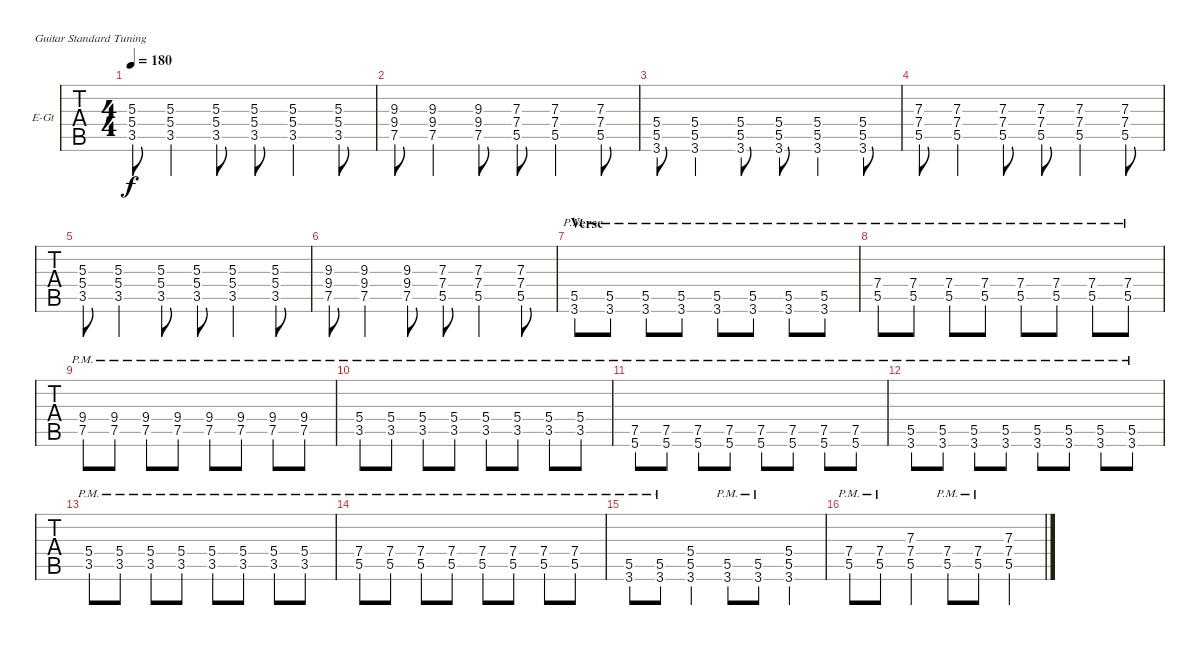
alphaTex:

\bracketExtendMode groupsimilarinstruments
\firstSystemTrackNameOrientation horizontal
\otherSystemsTrackNameOrientation horizontal
\track ("Electric Guitar" "E-Gt") {instrument distortionguitar}
\staff {tabs}
\tuning (E4 B3 G3 D3 A2 E2)
\ts (4 4)
\tempo 180
\clef g2
\ks c
(3.5 5.4 5.3).8{dy f} (3.5 5.4 5.3).4 (3.5 5.4 5.3).8 (3.5 5.4 5.3).8 (3.5 5.4 5.3).4 (3.5 5.4 5.3).8 |
(7.5 9.4 9.3).8 (7.5 9.4 9.3).4 (7.5 9.4 9.3).8 (5.5 7.4 7.3).8 (5.5 7.4 7.3).4 (5.5 7.4 7.3).8 |
(3.6 5.5 5.4).8 (3.6 5.5 5.4).4 (3.6 5.5 5.4).8 (3.6 5.5 5.4).8 (3.6 5.5 5.4).4 (3.6 5.5 5.4).8 |
(5.5 7.4 7.3).8 (5.5 7.4 7.3).4 (5.5 7.4 7.3).8 (5.5 7.4 7.3).8 (5.5 7.4 7.3).4 (5.5 7.4 7.3).8 |
(3.5 5.4 5.3).8 (3.5 5.4 5.3).4 (3.5 5.4 5.3).8 (3.5 5.4 5.3).8 (3.5 5.4 5.3).4 (3.5 5.4 5.3).8 |
(7.5 9.4 9.3).8 (7.5 9.4 9.3).4 (7.5 9.4 9.3).8 (5.5 7.4 7.3).8 (5.5 7.4 7.3).4 (5.5 7.4 7.3).8 |
\section ("" "Verse")
(3.6{pm} 5.5{pm}).8 (3.6{pm} 5.5{pm}).8 (3.6{pm} 5.5{pm}).8 (3.6{pm} 5.5{pm}).8 (3.6{pm} 5.5{pm}).8 (3.6{pm} 5.5{pm}).8 (3.6{pm} 5.5{pm}).8 (3.6{pm} 5.5{pm}).8 |
(5.5{pm} 7.4{pm}).8 (5.5{pm} 7.4{pm}).8 (5.5{pm} 7.4{pm}).8 (5.5{pm} 7.4{pm}).8 (5.5{pm} 7.4{pm}).8 (5.5{pm} 7.4{pm}).8 (5.5{pm} 7.4{pm}).8 (5.5{pm} 7.4{pm}).8 |
(7.5{pm} 9.4{pm}).8 (7.5{pm} 9.4{pm}).8 (7.5{pm} 9.4{pm}).8 (7.5{pm} 9.4{pm}).8 (7.5{pm} 9.4{pm}).8 (7.5{pm} 9.4{pm}).8 (7.5{pm} 9.4{pm}).8 (7.5{pm} 9.4{pm}).8 |
(3.5{pm} 5.4{pm}).8 (3.5{pm} 5.4{pm}).8 (3.5{pm} 5.4{pm}).8 (3.5{pm} 5.4{pm}).8 (3.5{pm} 5.4{pm}).8 (3.5{pm} 5.4{pm}).8 (3.5{pm} 5.4{pm}).8 (3.5{pm} 5.4{pm}).8 |
(5.6{pm} 7.5{pm}).8 (5.6{pm} 7.5{pm}).8 (5.6{pm} 7.5{pm}).8 (5.6{pm} 7.5{pm}).8 (5.6{pm} 7.5{pm}).8 (5.6{pm} 7.5{pm}).8 (5.6{pm} 7.5{pm}).8 (5.6{pm} 7.5{pm}).8 |
(3.6{pm} 5.5{pm}).8 (3.6{pm} 5.5{pm}).8 (3.6{pm} 5.5{pm}).8 (3.6{pm} 5.5{pm}).8 (3.6{pm} 5.5{pm}).8 (3.6{pm} 5.5{pm}).8 (3.6{pm} 5.5{pm}).8 (3.6{pm} 5.5{pm}).8 |
(3.5{pm} 5.4{pm}).8 (3.5{pm} 5.4{pm}).8 (3.5{pm} 5.4{pm}).8 (3.5{pm} 5.4{pm}).8 (3.5{pm} 5.4{pm}).8 (3.5{pm} 5.4{pm}).8 (3.5{pm} 5.4{pm}).8 (3.5{pm} 5.4{pm}).8 |
(5.5{pm} 7.4{pm}).8 (5.5{pm} 7.4{pm}).8 (5.5{pm} 7.4{pm}).8 (5.5{pm} 7.4{pm}).8 (5.5{pm} 7.4{pm}).8 (5.5{pm} 7.4{pm}).8 (5.5{pm} 7.4{pm}).8 (5.5{pm} 7.4{pm}).8 |
(3.6{pm} 5.5{pm}).8 (3.6{pm} 5.5{pm}).8 (3.6 5.5 5.4).4 (3.6{pm} 5.5{pm}).8 (3.6{pm} 5.5{pm}).8 (3.6 5.5 5.4).4 |
(5.5{pm} 7.4{pm}).8 (5.5{pm} 7.4{pm}).8 (5.5 7.4 7.3).4 (5.5{pm} 7.4{pm}).8 (5.5{pm} 7.4{pm}).8 (5.5 7.4 7.3).4
